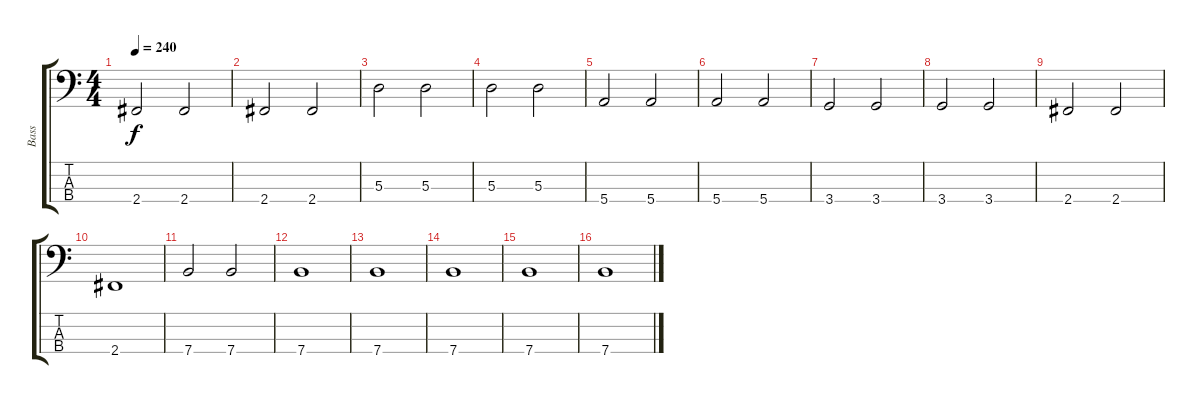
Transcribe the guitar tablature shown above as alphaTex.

\track ("Bass" "Bass") {instrument fretlessbass}
\staff {score tabs}
\tuning (G2 D2 A1 E1) {hide}
\ts (4 4)
\tempo 240
\clef f4
\ks c
2.4.2{dy f} 2.4.2 |
2.4.2 2.4.2 |
5.3.2 5.3.2 |
5.3.2 5.3.2 |
5.4.2 5.4.2 |
5.4.2 5.4.2 |
3.4.2 3.4.2 |
3.4.2 3.4.2 |
2.4.2 2.4.2 |
2.4.1 |
7.4.2 7.4.2 |
7.4.1 |
7.4.1 |
7.4.1 |
7.4.1 |
7.4.1
